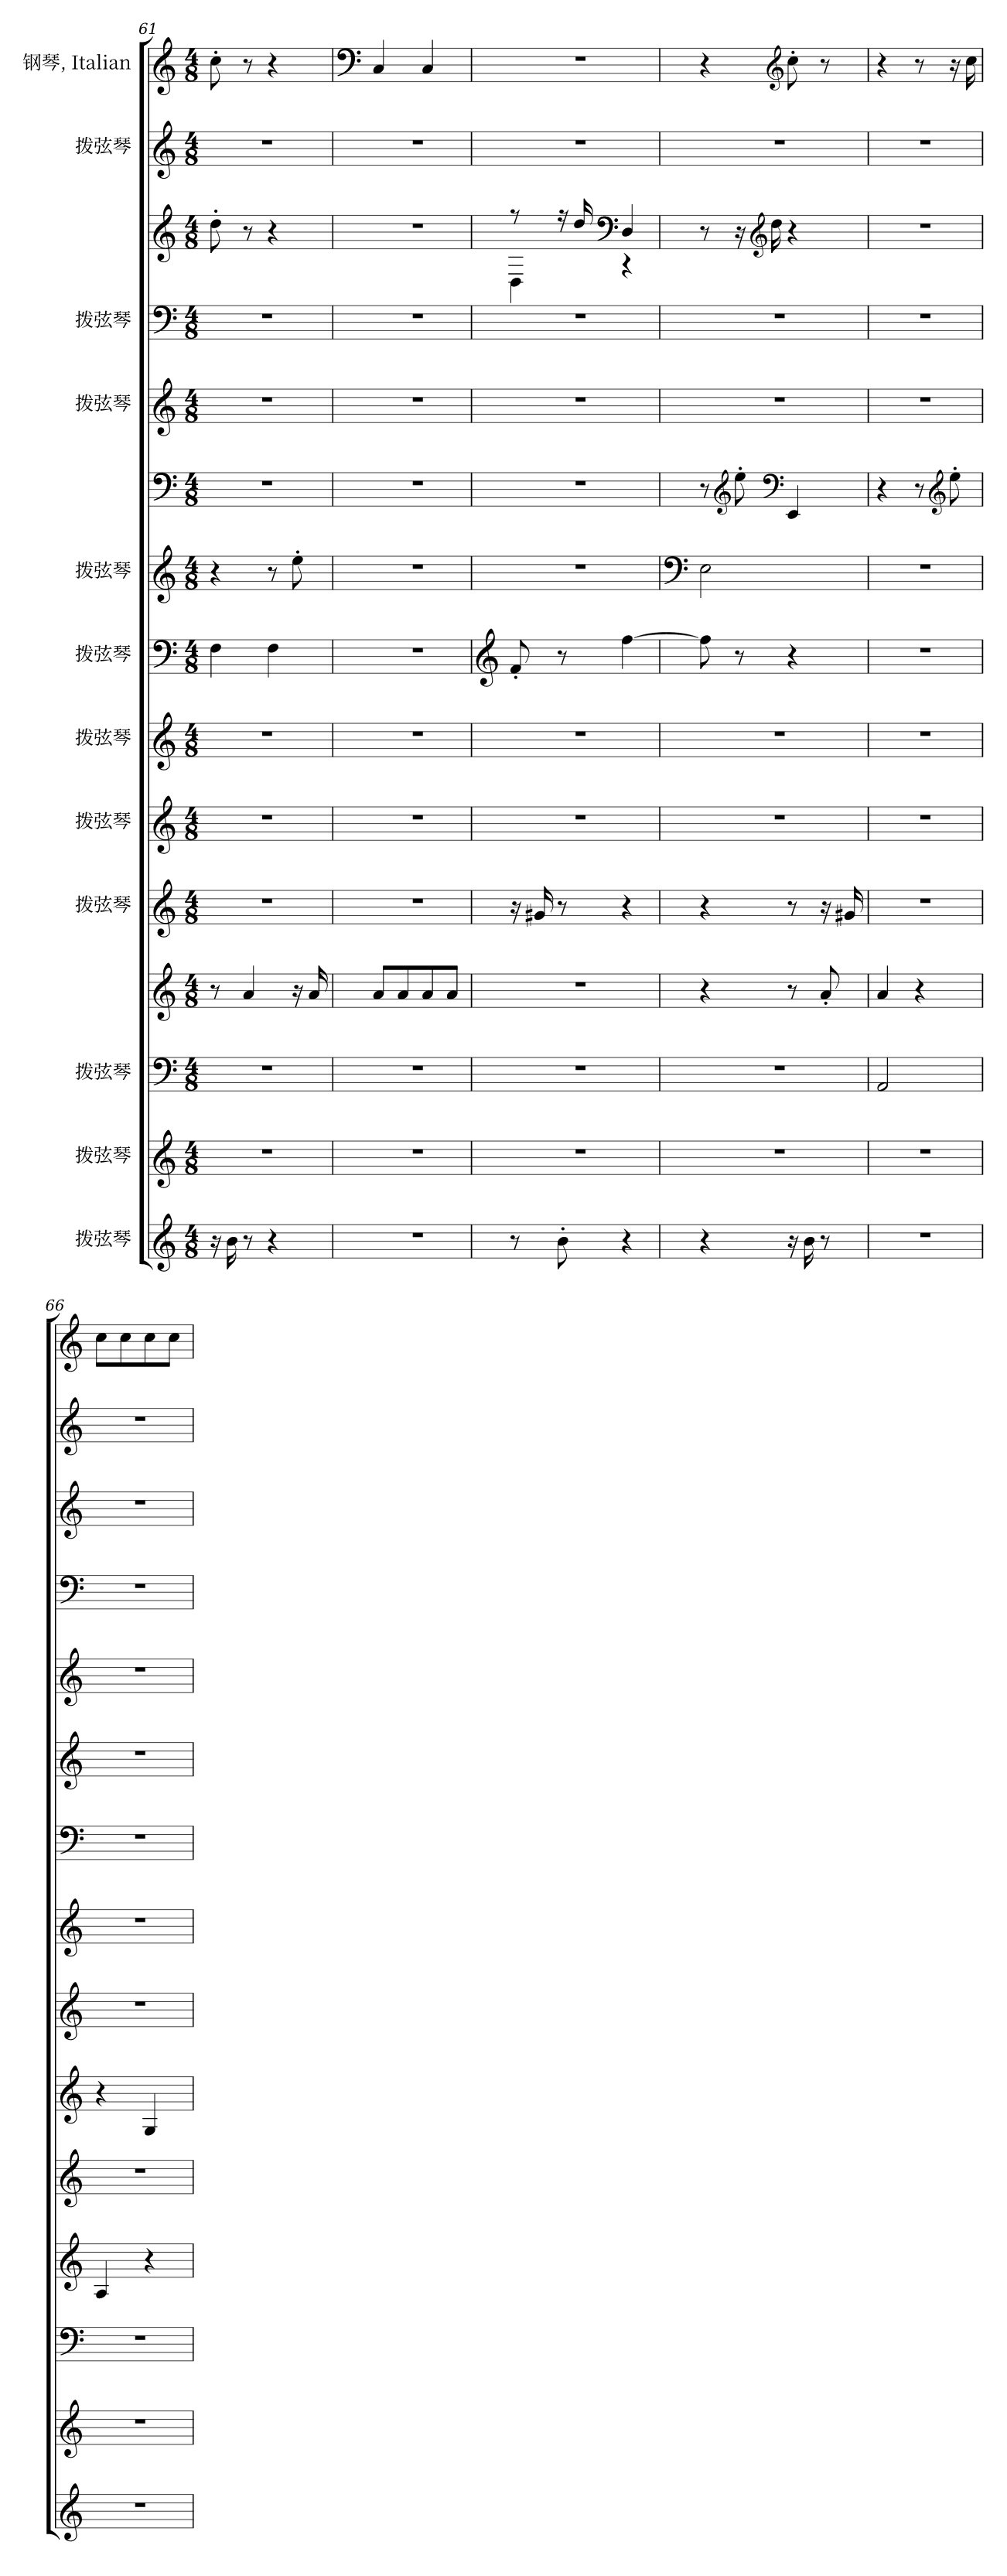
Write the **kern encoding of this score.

**kern	**kern	**kern	**kern	**kern	**kern	**kern	**kern	**kern	**kern	**kern	**kern	**kern	**kern	**kern
*part12	*part11	*part10	*part10	*part9	*part8	*part7	*part6	*part5	*part5	*part4	*part3	*part3	*part2	*part1
*staff15	*staff14	*staff13	*staff12	*staff11	*staff10	*staff9	*staff8	*staff7	*staff6	*staff5	*staff4	*staff3	*staff2	*staff1
*I"拨弦琴	*I"拨弦琴	*I"拨弦琴	*	*I"拨弦琴	*I"拨弦琴	*I"拨弦琴	*I"拨弦琴	*I"拨弦琴	*	*I"拨弦琴	*I"拨弦琴	*	*I"拨弦琴	*I"钢琴, Italian
*clefG2	*clefG2	*clefF4	*clefG2	*clefG2	*clefG2	*clefG2	*clefF4	*clefG2	*clefF4	*clefG2	*clefF4	*clefG2	*clefG2	*clefG2
*k[]	*k[]	*k[]	*k[]	*k[]	*k[]	*k[]	*k[]	*k[]	*k[]	*k[]	*k[]	*k[]	*k[]	*k[]
*M4/8	*M4/8	*M4/8	*M4/8	*M4/8	*M4/8	*M4/8	*M4/8	*M4/8	*M4/8	*M4/8	*M4/8	*M4/8	*M4/8	*M4/8
=61	=61	=61	=61	=61	=61	=61	=61	=61	=61	=61	=61	=61	=61	=61
16r	2r	2r	8r	2r	2r	2r	4F\	4r	2r	2r	2r	8dd'\	2r	8cc'\
16b\	.	.	.	.	.	.	.	.	.	.	.	.	.	.
8r	.	.	4a/	.	.	.	.	.	.	.	.	8r	.	8r
4r	.	.	.	.	.	.	4F\	8r	.	.	.	4r	.	4r
.	.	.	16r	.	.	.	.	8ee'\	.	.	.	.	.	.
.	.	.	16a/	.	.	.	.	.	.	.	.	.	.	.
=62	=62	=62	=62	=62	=62	=62	=62	=62	=62	=62	=62	=62	=62	=62
*	*	*	*	*	*	*	*	*	*	*	*	*	*	*clefF4
2r	2r	2r	8a/L	2r	2r	2r	2r	2r	2r	2r	2r	2r	2r	4C/
.	.	.	8a/	.	.	.	.	.	.	.	.	.	.	.
.	.	.	8a/	.	.	.	.	.	.	.	.	.	.	4C/
.	.	.	8a/J	.	.	.	.	.	.	.	.	.	.	.
=63	=63	=63	=63	=63	=63	=63	=63	=63	=63	=63	=63	=63	=63	=63
*	*	*	*	*	*	*	*clefG2	*	*	*	*	*	*	*
*	*	*	*	*	*	*	*	*	*	*	*	*^	*	*
8r	2r	2r	2r	16r	2r	2r	8f'/	2r	2r	2r	2r	8r	4D\	2r	2r
.	.	.	.	16g#X/	.	.	.	.	.	.	.	.	.	.	.
8b'\	.	.	.	8r	.	.	8r	.	.	.	.	16r	.	.	.
.	.	.	.	.	.	.	.	.	.	.	.	16dd/	.	.	.
*	*	*	*	*	*	*	*	*	*	*	*	*clefF4	*	*	*
4r	.	.	.	4r	.	.	[4ff\	.	.	.	.	4D/	4r	.	.
*	*	*	*	*	*	*	*	*	*	*	*	*v	*v	*	*
!!LO:PB:g=z
=64	=64	=64	=64	=64	=64	=64	=64	=64	=64	=64	=64	=64	=64	=64
*	*	*	*	*	*	*	*	*clefF4	*	*	*	*	*	*
4r	2r	2r	4r	4r	2r	2r	8ff\]	2E\	8r	2r	2r	8r	2r	4r
*	*	*	*	*	*	*	*	*	*clefG2	*	*	*	*	*
.	.	.	.	.	.	.	8r	.	8ee'\	.	.	16r	.	.
*	*	*	*	*	*	*	*	*	*	*	*	*clefG2	*	*
.	.	.	.	.	.	.	.	.	.	.	.	16dd\	.	.
*	*	*	*	*	*	*	*	*	*clefF4	*	*	*	*	*clefG2
16r	.	.	8r	8r	.	.	4r	.	4EE/	.	.	4r	.	8cc'\
16b\	.	.	.	.	.	.	.	.	.	.	.	.	.	.
8r	.	.	8a'/	16r	.	.	.	.	.	.	.	.	.	8r
.	.	.	.	16g#X/	.	.	.	.	.	.	.	.	.	.
=65	=65	=65	=65	=65	=65	=65	=65	=65	=65	=65	=65	=65	=65	=65
2r	2r	2AA/	4a/	2r	2r	2r	2r	2r	4r	2r	2r	2r	2r	4r
.	.	.	4r	.	.	.	.	.	8r	.	.	.	.	8r
*	*	*	*	*	*	*	*	*	*clefG2	*	*	*	*	*
.	.	.	.	.	.	.	.	.	8ee'\	.	.	.	.	16r
.	.	.	.	.	.	.	.	.	.	.	.	.	.	16cc\
=66	=66	=66	=66	=66	=66	=66	=66	=66	=66	=66	=66	=66	=66	=66
2r	2r	2r	4A/	2r	4r	2r	2r	2r	2r	2r	2r	2r	2r	8cc\L
.	.	.	.	.	.	.	.	.	.	.	.	.	.	8cc\
.	.	.	4r	.	4G/	.	.	.	.	.	.	.	.	8cc\
.	.	.	.	.	.	.	.	.	.	.	.	.	.	8cc\J
=	=	=	=	=	=	=	=	=	=	=	=	=	=	=
*-	*-	*-	*-	*-	*-	*-	*-	*-	*-	*-	*-	*-	*-	*-
